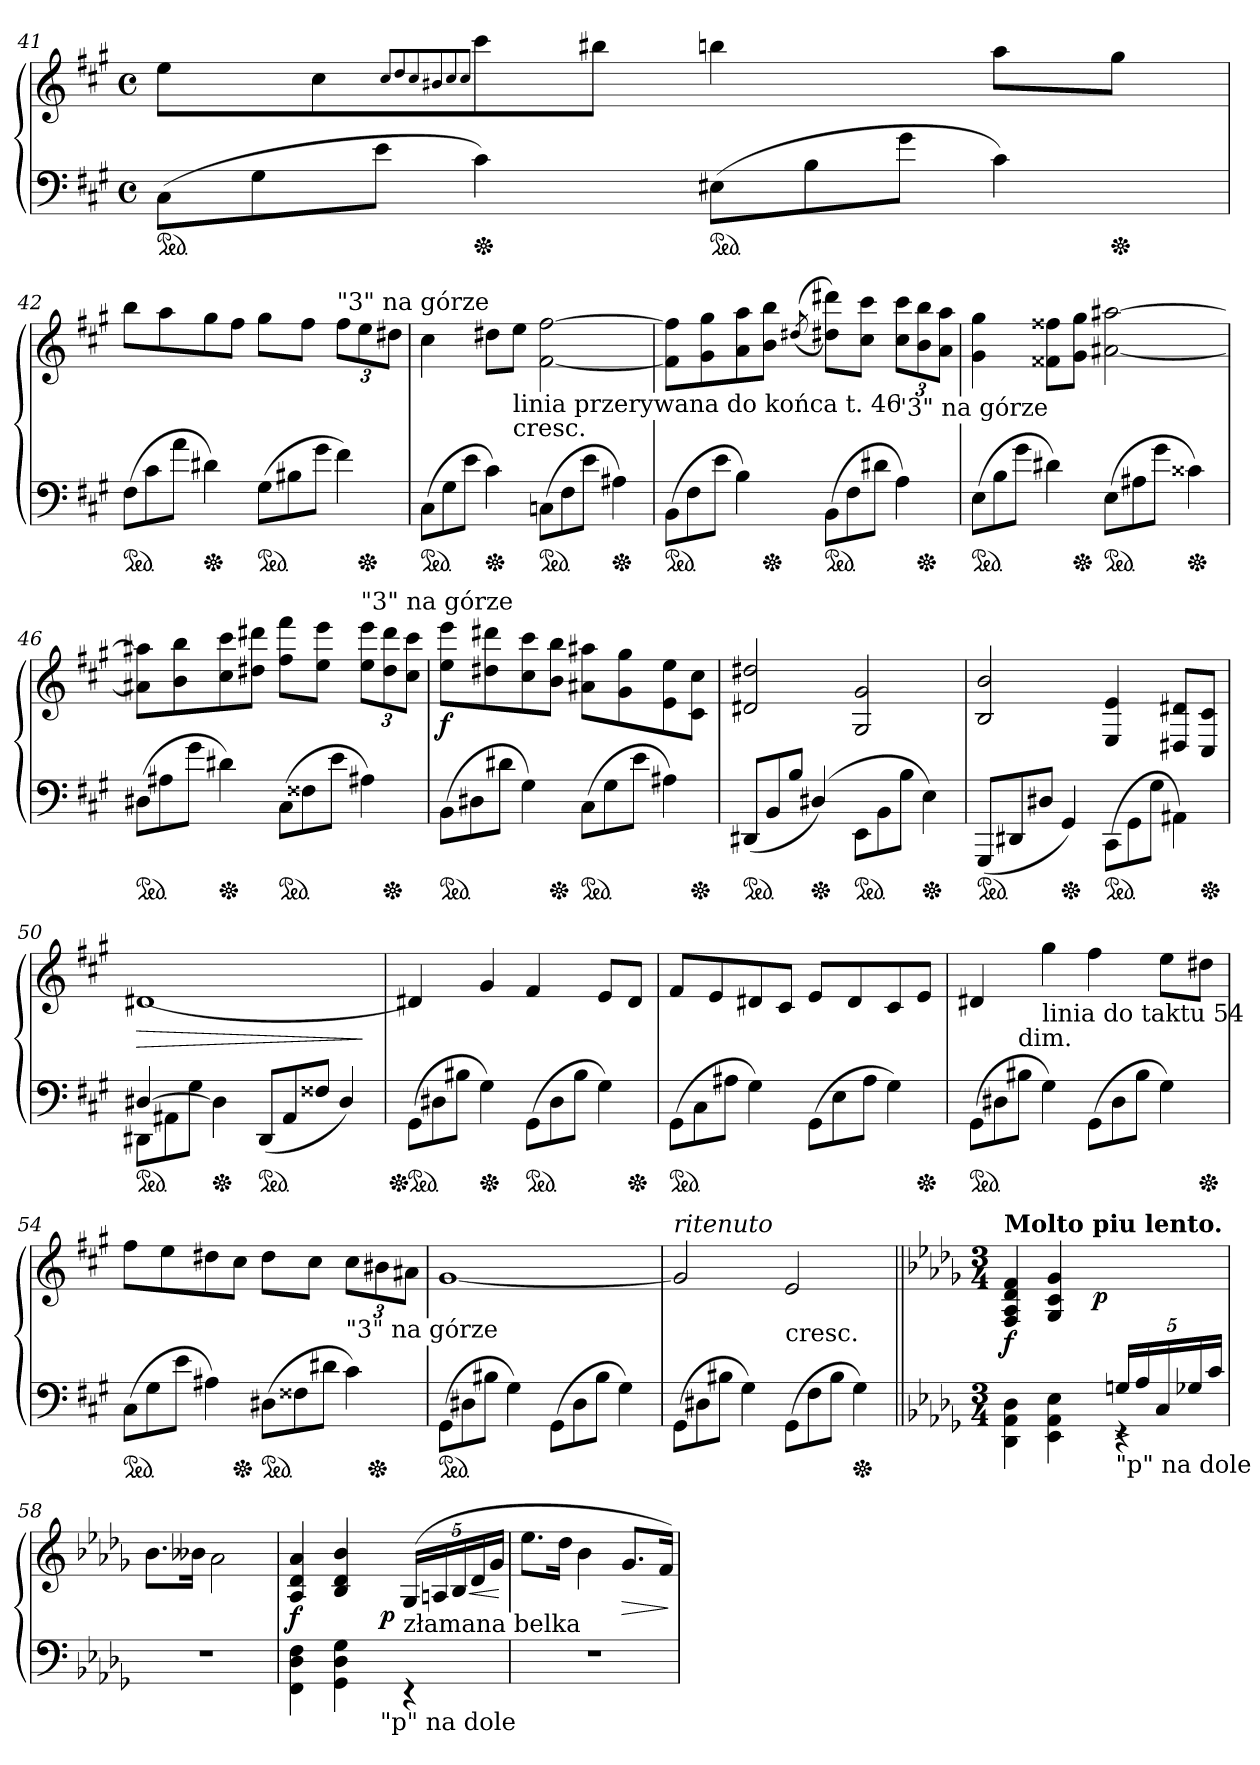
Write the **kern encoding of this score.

**kern	**kern	**dynam
*part1	*part1	*part1
*staff2	*staff1	*staff1/2
*clefF4	*clefG2	*
*k[f#c#g#]	*k[f#c#g#]	*
*M4/4	*M4/4	*
*met(c)	*met(c)	*
*Xtuplet	*	*
*ped	*	*
=41	=41	=41
(>12C#L	8eeL	.
12G#	.	.
.	8cc#	.
12eJ	.	.
.	8qcc#/L	.
.	8qdd/	.
.	8qcc#/	.
.	8qb#X/	.
.	8qcc#/	.
.	8qcc#/J	.
*Xped	*	*
4c#)	8ccc#	.
.	8bb#XJ	.
*ped	*	*
(>12E#XL	4bbn	.
12B	.	.
12g#J	.	.
4c#)	8aaL	.
*Xped	*	*
.	8gg#J	.
=42	=42	=42
*ped	*	*
(>12F#L	8bbL	.
12c#	.	.
.	8aa	.
12aJ	.	.
*Xped	*	*
4d#X)	8gg#	.
.	8ff#J	.
*ped	*	*
(12G#L	8gg#L	.
12B#X	.	.
.	8ff#J	.
12g#J	.	.
!	!LO:TX:a:t="3" na górze	!
4f#)	12ff#L	.
*Xped	*	*
.	12ee	.
.	12dd#XJ	.
=43	=43	=43
*ped	*	*
(>12C#L	4cc#	.
12G#	.	.
12eJ	.	.
*Xped	*	*
4c#)	8dd#XL	.
!	!LO:TX:c:t=cresc.	!
!	!LO:TX:b:t=linia przerywana do końca t. 46	!
.	8eeJ	.
*ped	*	*
(>12CnL	[2f# [2ff#	.
12F#	.	.
12eJ	.	.
*Xped	*	*
4A#X)	.	.
=44	=44	=44
*ped	*	*
(>12BBL	8f#] 8ff#]L	.
12F#	.	.
.	8g# 8gg#	.
12eJ	.	.
4B)	8a 8aa	.
*Xped	*	*
.	8b 8bbJ	.
.	(>(>8qdd#X/	.
*ped	*	*
(>12BBL	8dd#X 8ddd#XL))	.
12F#	.	.
.	8cc# 8ccc#J	.
12d#XJ	.	.
!	!LO:TX:b:t="3" na górze	!
4A)	12cc# 12ccc#L	.
*Xped	*	*
.	12b 12bb	.
.	12a 12aaJ	.
=45	=45	=45
*ped	*	*
(>12EL	4g# 4gg#	.
12B	.	.
12g#J	.	.
4d#X)	8f##X 8ff##XL	.
*Xped	*	*
.	8g# 8gg#J	.
*ped	*	*
(>12EL	[2a#X [2aa#X	.
12A#X	.	.
12g#J	.	.
*Xped	*	*
4c##X)	.	.
=46	=46	=46
*ped	*	*
(12D#XL	8a#X] 8aa#X]L	.
12A#X	.	.
.	8b 8bb	.
12g#J	.	.
*Xped	*	*
4d#X)	8cc# 8ccc#	.
.	8dd#X 8ddd#XJ	.
*ped	*	*
(>12C#L	8ff# 8fff#L	.
12F##X	.	.
.	8ee 8eeeJ	.
12eJ	.	.
!	!LO:TX:a:t="3" na górze	!
4A#X)	12ee 12eeeL	.
*Xped	*	*
.	12dd# 12ddd#	.
.	12cc# 12ccc#J	.
=47	=47	=47
*ped	*	*
(>12BBL	8ee 8eeeL	f
12D#X	.	.
.	8dd#X 8ddd#X	.
12d#XJ	.	.
4G#)	8cc# 8ccc#	.
*Xped	*	*
.	8b 8bbJ	.
*ped	*	*
(>12C#L	8a#X 8aa#XL	.
12G#	.	.
.	8g# 8gg#	.
12eJ	.	.
4A#X)	8e 8ee	.
*Xped	*	*
.	8c# 8cc#J	.
=48	=48	=48
*ped	*	*
(<12DD#X/L	2d#X 2dd#X	.
12BB/	.	.
12B/J	.	.
*Xped	*	*
(4D#X/)	.	.
*ped	*	*
12EE\L	2G# 2g#	.
12BB\	.	.
12B\J	.	.
*Xped	*	*
4E)	.	.
=49	=49	=49
*ped	*	*
(12GGG#/L	2B 2b	.
12DD#X/	.	.
12D#X/J	.	.
*Xped	*	*
4GG#/)	.	.
*ped	*	*
(<12CC#\L	4E/ 4e/	.
12GG#\	.	.
12G#\J	.	.
4AA#X\)	8D#X 8d#XL	.
*Xped	*	*
.	8C#/ 8c#/J	.
=50	=50	=50
*^	*	*
*ped	*	*	*
[4D#X	12DD#X\L	[1d#X	>
.	12AA#X	.	.
.	12G#J	.	.
*Xped	*	*	*
2.ryy	4D#]	.	.
*ped	*	*	*
.	(<12DD#/L	.	.
.	12AA#/	.	.
.	12F##X/J	.	.
.	4D#/)	.	.
*v	*v	*	*
.	.	]
=51	=51	=51
*Xped	*	*
*ped	*	*
(>12GG#L	4d#X]	.
12D#X	.	.
12B#XJ	.	.
*Xped	*	*
4G#)	4g#	.
*ped	*	*
(>12GG#L	4f#	.
12D#	.	.
12B#J	.	.
4G#)	8eL	.
*Xped	*	*
.	8d#J	.
=52	=52	=52
*ped	*	*
(>12GG#\L	8f#L	.
12C#	.	.
.	8e	.
12A#XJ	.	.
4G#)	8d#X	.
.	8c#J	.
(>12GG#L	8eL	.
12E	.	.
.	8d#	.
12A#J	.	.
4G#)	8c#	.
*Xped	*	*
.	8eJ	.
=53	=53	=53
*	*^	*
*ped	*	*	*
(>12GG#L	4d#X	6ryy	.
12D#X	.	.	.
!	!	!LO:TX:c:t=dim.	!
12B#XJ	.	3%2ryy	.
!	!LO:TX:b:t=linia do taktu 54	!	!
4G#)	4gg#	.	.
(>12GG#L	4ff#	.	.
12D#	.	.	.
12B#J	.	.	.
4G#)	8eeL	.	.
.	.	6ryy	.
*Xped	*	*	*
.	8dd#XJ	.	.
*	*v	*v	*
=54	=54	=54
*ped	*	*
(>12C#L	8ff#L	.
12G#	.	.
.	8ee	.
12eJ	.	.
4A#X)	8dd#X	.
*Xped	*	*
.	8cc#J	.
*ped	*	*
(>12D#XL	8dd#L	.
12F##X	.	.
.	8cc#J	.
12d#XJ	.	.
!	!LO:TX:b:t="3" na górze	!
4c#)	12cc#L	.
*Xped	*	*
.	12b#X	.
.	12a#XJ	.
=55	=55	=55
*ped	*	*
(>12GG#L	[1g#	.
12D#X	.	.
12B#XJ	.	.
4G#)	.	.
(>12GG#L	.	.
12D#	.	.
12B#J	.	.
4G#)	.	.
=56	=56	=56
!	!LO:TX:a:i:t=ritenuto	!
(>12GG#L	2g#]	.
12D#X	.	.
12B#XJ	.	.
4G#)	.	.
!	!LO:TX:c:t=cresc.	!
(>12GG#L	2e	.
12F#	.	.
12B#J	.	.
*Xped	*	*
4G#)	.	.
=57||	=57||	=57||
*k[b-e-a-d-g-]	*k[b-e-a-d-g-]	*
*M3/4	*M3/4	*
*^	*^	*
!	!	!LO:TX:a:B:t=Molto piu lento.	!	!
4DD-\ 4AA-\ 4D-\	2ryy	4F/ 4A-/ 4d-/ 4f/	3ryy	f
4EE-\ 4AA-\ 4E-\	.	4G-/ 4c/ 4g-/	.	.
.	.	.	12ryy	.
!	!	!	!	!LO:DY:b
.	.	.	3ryy	p
*	*tuplet	*	*	*
!LO:TX:b:t="p" na dole	!	!	!	!
4rEE	20Gn^>/LL	(4ryy	.	.
.	20A-/	.	.	.
.	20C/	.	.	.
.	20G-X/	.	.	.
.	20c/JJ	.	.	.
*v	*v	*	*	*
*	*v	*v	*
=58	=58	=58
2.rF	8.b-L	.
.	16b--XJk	.
.	2a-\)	.
=59	=59	=59
*^	*^	*
4FF\ 4D-\ 4F\	3ryy	4A-/ 4d-/ 4a-/	3ryy	f
4GG-\ 4D-\ 4G-\	.	4B-/ 4d-/ 4b-/	.	.
.	12ryy	.	12ryy	.
!	!LO:TX:b:t="p" na dole	!	!	!
!	!	!	!	!LO:DY:b
.	3ryy	.	3ryy	p
!LO:TX:a:t=złamana belka	!	!	!	!
4rEE	.	(>20G-/LL	.	.
.	.	20An/	.	.
.	.	20B-/	.	.
.	.	20d-	.	<
.	.	20g-JJ	.	.
.	.	.	.	[
*v	*v	*	*	*
*	*v	*v	*
=60	=60	=60
2.rF	8.ee-L	.
.	16dd-Jk	.
.	4b-	.
.	8.g-/L	>
.	16f/Jk)	.
.	.	]
=	=	=
*-	*-	*-
